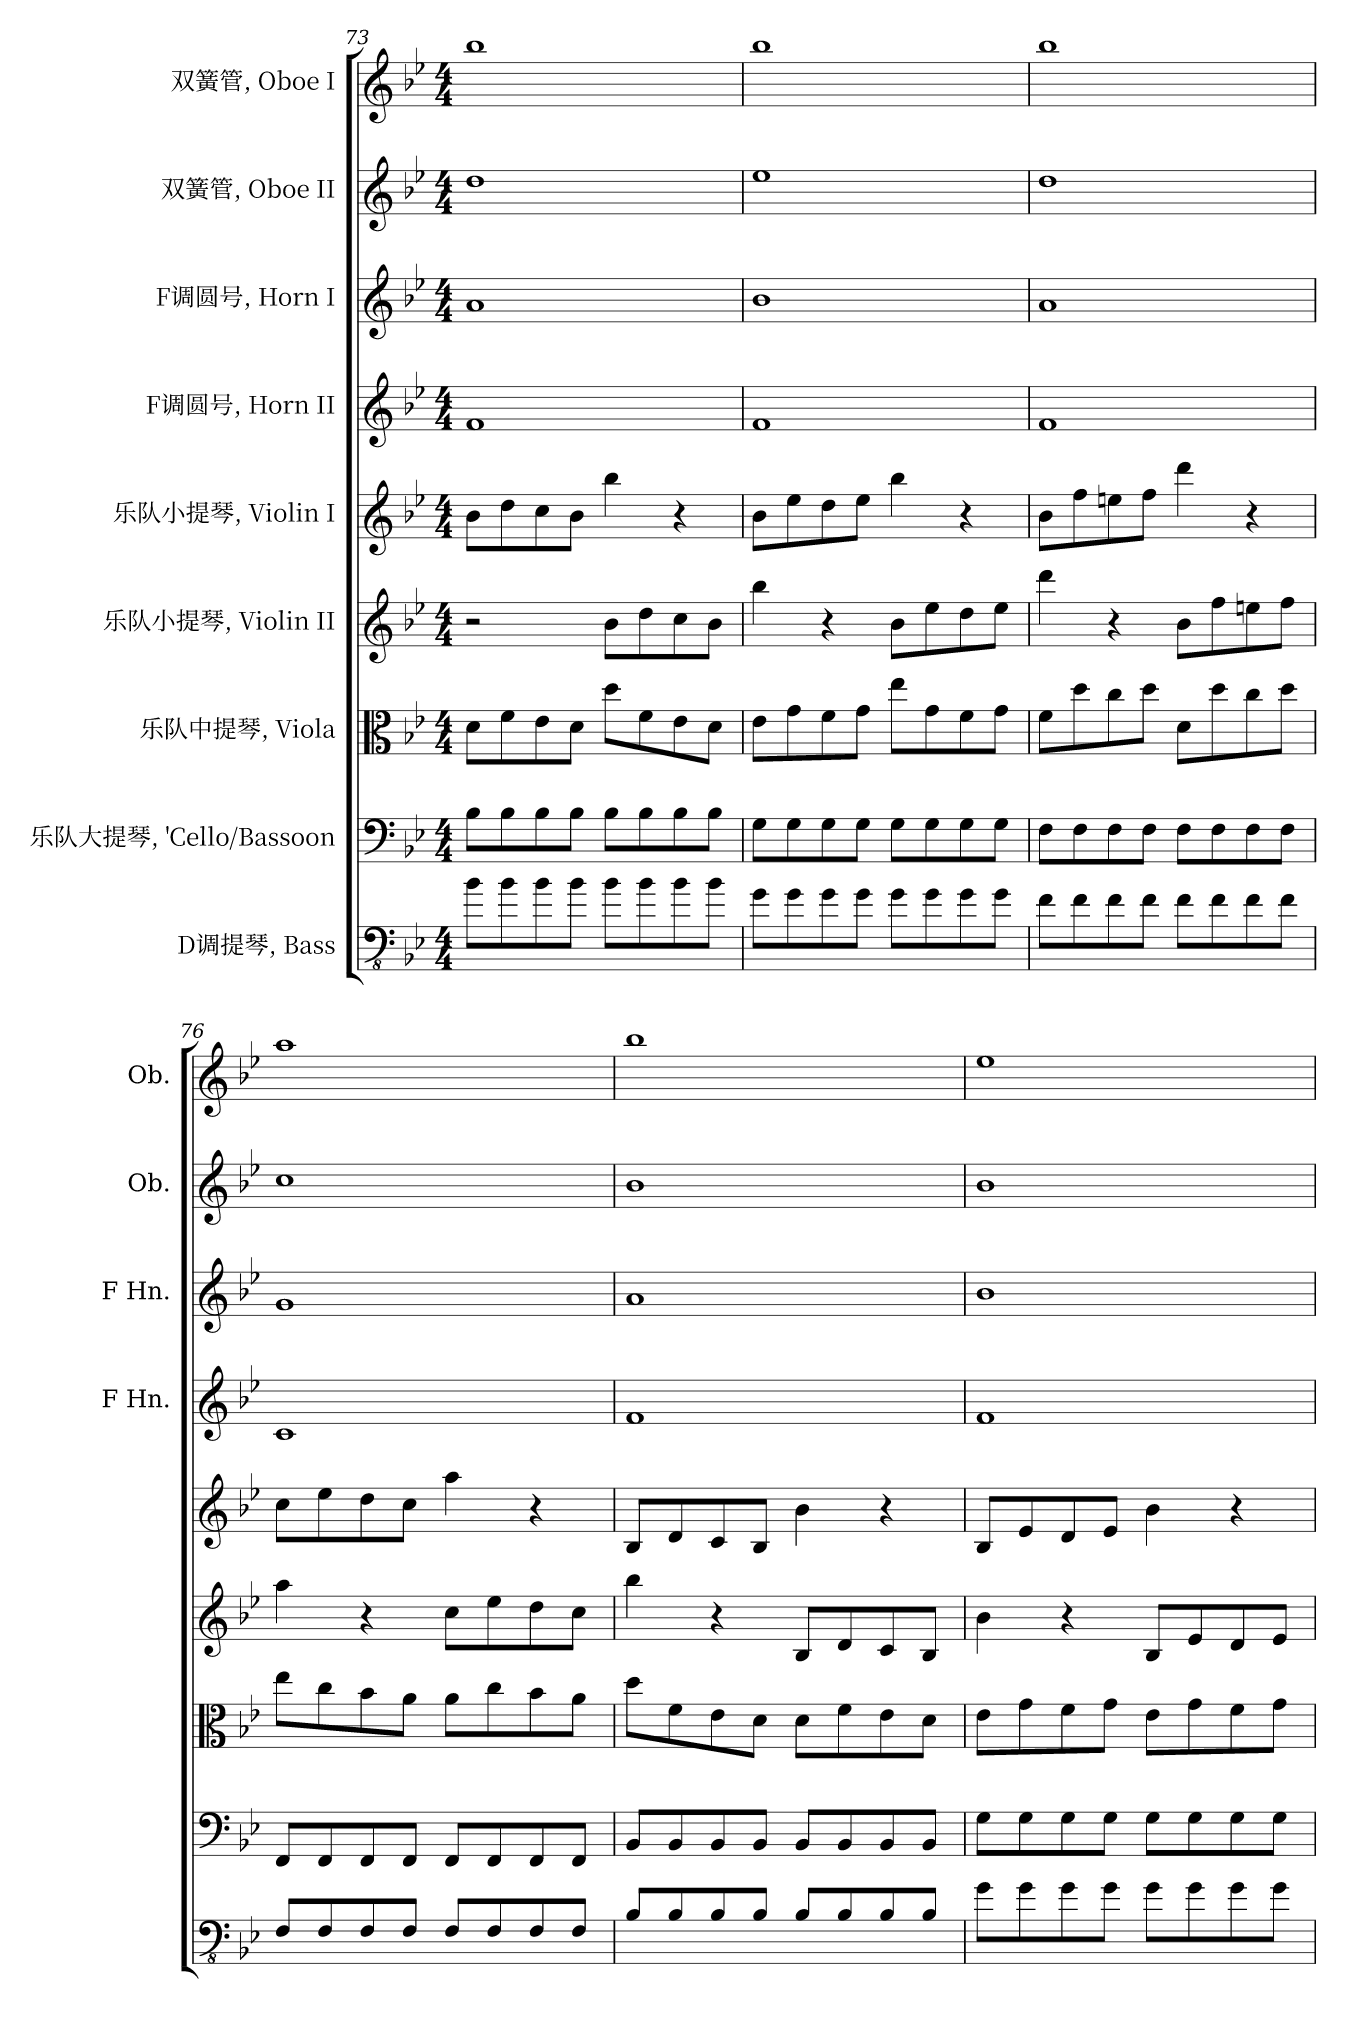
**kern	**kern	**kern	**kern	**kern	**kern	**kern	**kern	**kern
*part9	*part8	*part7	*part6	*part5	*part4	*part3	*part2	*part1
*staff9	*staff8	*staff7	*staff6	*staff5	*staff4	*staff3	*staff2	*staff1
*I"D调提琴, Bass	*I"乐队大提琴, 'Cello/Bassoon	*I"乐队中提琴, Viola	*I"乐队小提琴, Violin II	*I"乐队小提琴, Violin I	*I"F调圆号, Horn II	*I"F调圆号, Horn I	*I"双簧管, Oboe II	*I"双簧管, Oboe I
*	*	*	*	*	*I'F Hn.	*I'F Hn.	*I'Ob.	*I'Ob.
*clefFv4	*clefF4	*clefC3	*clefG2	*clefG2	*clefG2	*clefG2	*clefG2	*clefG2
*ITrd7c12	*	*	*	*	*ITrd4c7	*ITrd4c7	*	*
*k[b-e-]	*k[b-e-]	*k[b-e-]	*k[b-e-]	*k[b-e-]	*k[b-e-a-]	*k[b-e-a-]	*k[b-e-]	*k[b-e-]
*M4/4	*M4/4	*M4/4	*M4/4	*M4/4	*M4/4	*M4/4	*M4/4	*M4/4
=73	=73	=73	=73	=73	=73	=73	=73	=73
8BB-\L	8B-\L	8d\L	2r	8b-\L	1B-	1d	1dd	1bb-
8BB-\	8B-\	8f\	.	8dd\	.	.	.	.
8BB-\	8B-\	8e-\	.	8cc\	.	.	.	.
8BB-\J	8B-\J	8d\J	.	8b-\J	.	.	.	.
8BB-\L	8B-\L	8dd\L	8b-\L	4bb-\	.	.	.	.
8BB-\	8B-\	8f\	8dd\	.	.	.	.	.
8BB-\	8B-\	8e-\	8cc\	4r	.	.	.	.
8BB-\J	8B-\J	8d\J	8b-\J	.	.	.	.	.
=74	=74	=74	=74	=74	=74	=74	=74	=74
8GG\L	8G\L	8e-\L	4bb-\	8b-\L	1B-	1e-	1ee-	1bb-
8GG\	8G\	8g\	.	8ee-\	.	.	.	.
8GG\	8G\	8f\	4r	8dd\	.	.	.	.
8GG\J	8G\J	8g\J	.	8ee-\J	.	.	.	.
8GG\L	8G\L	8ee-\L	8b-\L	4bb-\	.	.	.	.
8GG\	8G\	8g\	8ee-\	.	.	.	.	.
8GG\	8G\	8f\	8dd\	4r	.	.	.	.
8GG\J	8G\J	8g\J	8ee-\J	.	.	.	.	.
!!LO:PB:g=z
=75	=75	=75	=75	=75	=75	=75	=75	=75
8FF\L	8F\L	8f\L	4ddd\	8b-\L	1B-	1d	1dd	1bb-
8FF\	8F\	8dd\	.	8ff\	.	.	.	.
8FF\	8F\	8cc\	4r	8een\	.	.	.	.
8FF\J	8F\J	8dd\J	.	8ff\J	.	.	.	.
8FF\L	8F\L	8d\L	8b-\L	4ddd\	.	.	.	.
8FF\	8F\	8dd\	8ff\	.	.	.	.	.
8FF\	8F\	8cc\	8een\	4r	.	.	.	.
8FF\J	8F\J	8dd\J	8ff\J	.	.	.	.	.
=76	=76	=76	=76	=76	=76	=76	=76	=76
8FFF/L	8FF/L	8ee-\L	4aa\	8cc\L	1F	1c	1cc	1aa
8FFF/	8FF/	8cc\	.	8ee-\	.	.	.	.
8FFF/	8FF/	8b-\	4r	8dd\	.	.	.	.
8FFF/J	8FF/J	8a\J	.	8cc\J	.	.	.	.
8FFF/L	8FF/L	8a\L	8cc\L	4aa\	.	.	.	.
8FFF/	8FF/	8cc\	8ee-\	.	.	.	.	.
8FFF/	8FF/	8b-\	8dd\	4r	.	.	.	.
8FFF/J	8FF/J	8a\J	8cc\J	.	.	.	.	.
=77	=77	=77	=77	=77	=77	=77	=77	=77
8BBB-/L	8BB-/L	8dd\L	4bb-\	8B-/L	1B-	1d	1b-	1bb-
8BBB-/	8BB-/	8f\	.	8d/	.	.	.	.
8BBB-/	8BB-/	8e-\	4r	8c/	.	.	.	.
8BBB-/J	8BB-/J	8d\J	.	8B-/J	.	.	.	.
8BBB-/L	8BB-/L	8d\L	8B-/L	4b-\	.	.	.	.
8BBB-/	8BB-/	8f\	8d/	.	.	.	.	.
8BBB-/	8BB-/	8e-\	8c/	4r	.	.	.	.
8BBB-/J	8BB-/J	8d\J	8B-/J	.	.	.	.	.
=78	=78	=78	=78	=78	=78	=78	=78	=78
8GG\L	8G\L	8e-\L	4b-\	8B-/L	1B-	1e-	1b-	1ee-
8GG\	8G\	8g\	.	8e-/	.	.	.	.
8GG\	8G\	8f\	4r	8d/	.	.	.	.
8GG\J	8G\J	8g\J	.	8e-/J	.	.	.	.
8GG\L	8G\L	8e-\L	8B-/L	4b-\	.	.	.	.
8GG\	8G\	8g\	8e-/	.	.	.	.	.
8GG\	8G\	8f\	8d/	4r	.	.	.	.
8GG\J	8G\J	8g\J	8e-/J	.	.	.	.	.
=	=	=	=	=	=	=	=	=
*-	*-	*-	*-	*-	*-	*-	*-	*-
